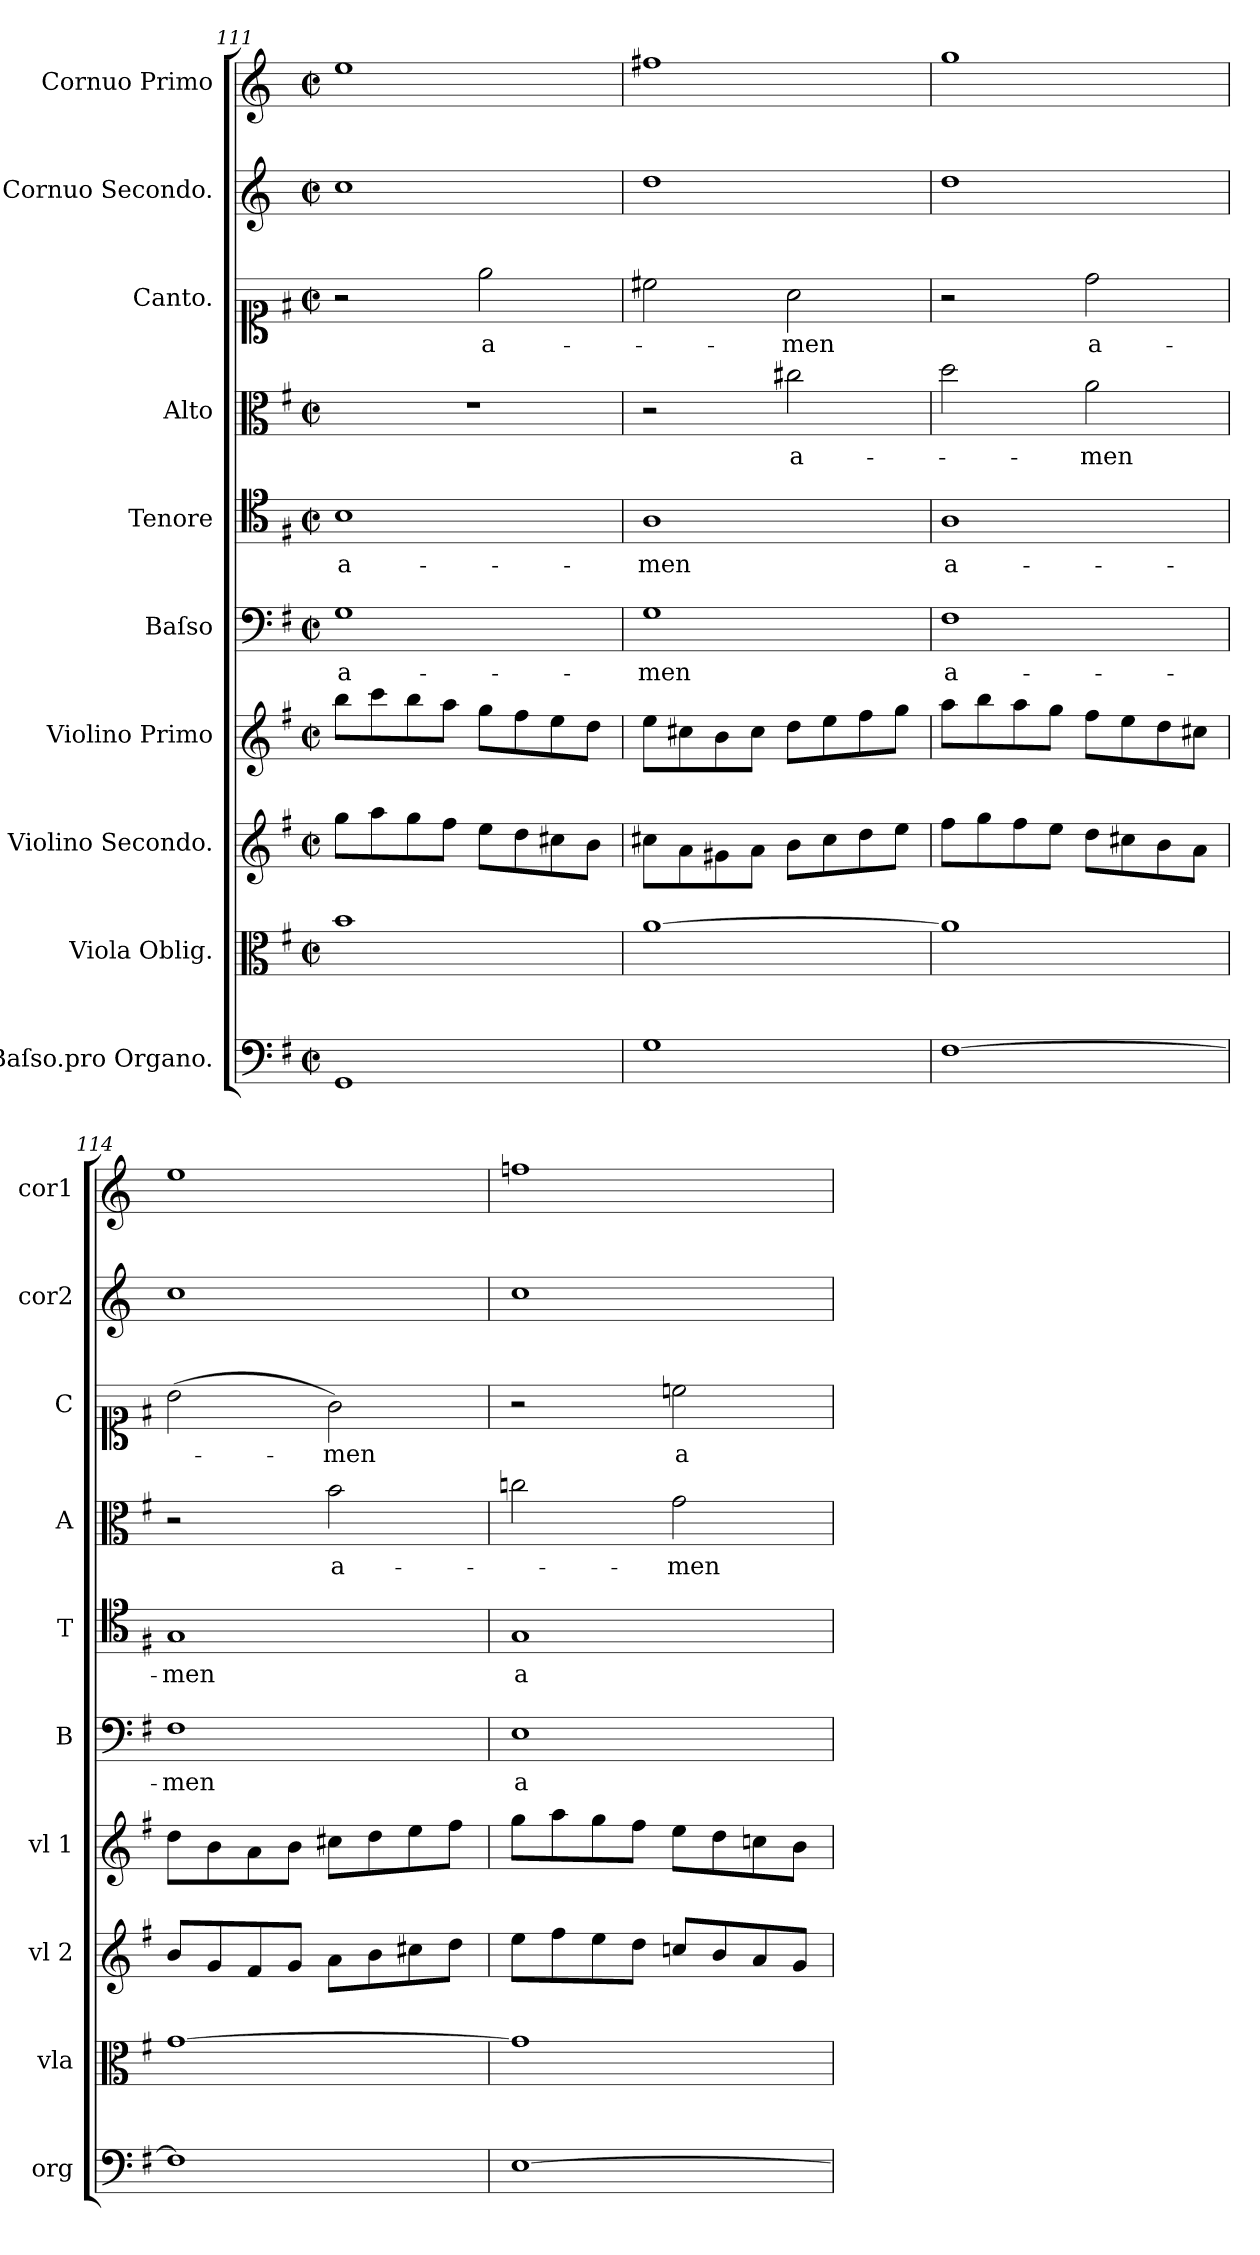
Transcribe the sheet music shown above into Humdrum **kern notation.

**kern	**kern	**kern	**kern	**kern	**text	**kern	**text	**kern	**text	**kern	**text	**kern	**kern
*part10	*part9	*part8	*part7	*part6	*part6	*part5	*part5	*part4	*part4	*part3	*part3	*part2	*part1
*staff10	*staff9	*staff8	*staff7	*staff6	*staff6	*staff5	*staff5	*staff4	*staff4	*staff3	*staff3	*staff2	*staff1
*I"Baſso.pro Organo.	*I"Viola Oblig.	*I"Violino Secondo.	*I"Violino Primo	*I"Baſso	*	*I"Tenore	*	*I"Alto	*	*I"Canto.	*	*I"Cornuo Secondo.	*I"Cornuo Primo
*I'org	*I'vla	*I'vl 2	*I'vl 1	*I'B	*	*I'T	*	*I'A	*	*I'C	*	*I'cor2	*I'cor1
*clefF4	*clefC3	*clefG2	*clefG2	*clefF4	*	*clefC4	*	*clefC3	*	*clefC1	*	*clefG2	*clefG2
*	*	*	*	*	*	*	*	*	*	*	*	*ITrd3c5	*ITrd3c5
*k[f#]	*k[f#]	*k[f#]	*k[f#]	*k[f#]	*	*k[f#]	*	*k[f#]	*	*k[f#]	*	*k[f#]	*k[f#]
*G:	*G:	*G:	*G:	*G:	*	*G:	*	*G:	*	*G:	*	*G:	*G:
*M2/2	*M2/2	*M2/2	*M2/2	*M2/2	*	*M2/2	*	*M2/2	*	*M2/2	*	*M2/2	*M2/2
*met(c|)	*met(c|)	*met(c|)	*met(c|)	*met(c|)	*	*met(c|)	*	*met(c|)	*	*met(c|)	*	*met(c|)	*met(c|)
=111	=111	=111	=111	=111	=111	=111	=111	=111	=111	=111	=111	=111	=111
1GG	1b	8gg\L	8bb\L	1G	a-	1B	a-	1r	.	2r	.	1g	1b
.	.	8aa\	8ccc\	.	.	.	.	.	.	.	.	.	.
.	.	8gg\	8bb\	.	.	.	.	.	.	.	.	.	.
.	.	8ff#\J	8aa\J	.	.	.	.	.	.	.	.	.	.
.	.	8ee\L	8gg\L	.	.	.	.	.	.	2ee\	a-	.	.
.	.	8dd\	8ff#\	.	.	.	.	.	.	.	.	.	.
.	.	8cc#X\	8ee\	.	.	.	.	.	.	.	.	.	.
.	.	8b\J	8dd\J	.	.	.	.	.	.	.	.	.	.
=112	=112	=112	=112	=112	=112	=112	=112	=112	=112	=112	=112	=112	=112
1G	[1a	8cc#X\L	8ee\L	1G	-men	1A	-men	2r	.	2cc#X\	.	1a	1cc#X
.	.	8a\	8cc#X\	.	.	.	.	.	.	.	.	.	.
.	.	8g#X\	8b\	.	.	.	.	.	.	.	.	.	.
.	.	8a\J	8cc#\J	.	.	.	.	.	.	.	.	.	.
.	.	8b\L	8dd\L	.	.	.	.	2cc#X\	a-	2a\	-men	.	.
.	.	8cc#\	8ee\	.	.	.	.	.	.	.	.	.	.
.	.	8dd\	8ff#\	.	.	.	.	.	.	.	.	.	.
.	.	8ee\J	8gg\J	.	.	.	.	.	.	.	.	.	.
=113	=113	=113	=113	=113	=113	=113	=113	=113	=113	=113	=113	=113	=113
!	!	!	!	!	!LO:LY:i	!	!	!	!	!	!	!	!
[1F#	1a]	8ff#\L	8aa\L	1F#	a-	1A	a-	2dd\	.	2r	.	1a	1dd
.	.	8gg\	8bb\	.	.	.	.	.	.	.	.	.	.
.	.	8ff#\	8aa\	.	.	.	.	.	.	.	.	.	.
.	.	8ee\J	8gg\J	.	.	.	.	.	.	.	.	.	.
.	.	8dd\L	8ff#\L	.	.	.	.	2a\	-men	2dd\	a-	.	.
.	.	8cc#X\	8ee\	.	.	.	.	.	.	.	.	.	.
.	.	8b\	8dd\	.	.	.	.	.	.	.	.	.	.
.	.	8a\J	8cc#X\J	.	.	.	.	.	.	.	.	.	.
=114	=114	=114	=114	=114	=114	=114	=114	=114	=114	=114	=114	=114	=114
!	!	!	!	!	!LO:LY:i	!	!	!	!	!	!	!	!
1F#]	[1g	8b/L	8dd\L	1F#	-men	1G	-men	2r	.	(2b\	.	1g	1b
.	.	8g/	8b\	.	.	.	.	.	.	.	.	.	.
.	.	8f#/	8a\	.	.	.	.	.	.	.	.	.	.
.	.	8g/J	8b\J	.	.	.	.	.	.	.	.	.	.
!	!	!	!	!	!	!	!	!	!LO:LY:i	!	!	!	!
.	.	8a\L	8cc#X\L	.	.	.	.	2b\	a-	2g\)	-men	.	.
.	.	8b\	8dd\	.	.	.	.	.	.	.	.	.	.
.	.	8cc#X\	8ee\	.	.	.	.	.	.	.	.	.	.
.	.	8dd\J	8ff#\J	.	.	.	.	.	.	.	.	.	.
=115	=115	=115	=115	=115	=115	=115	=115	=115	=115	=115	=115	=115	=115
!	!	!	!	!	!LO:LY:i	!	!	!	!	!	!	!	!
[1E	1g]	8ee\L	8gg\L	1E	a-	1G	a-	2ccn\	.	2r	.	1g	1ccn
.	.	8ff#\	8aa\	.	.	.	.	.	.	.	.	.	.
.	.	8ee\	8gg\	.	.	.	.	.	.	.	.	.	.
.	.	8dd\J	8ff#\J	.	.	.	.	.	.	.	.	.	.
!	!	!	!	!	!	!	!	!	!LO:LY:i	!	!LO:LY:i	!	!
.	.	8ccn/L	8ee\L	.	.	.	.	2g\	-men	2ccn\	a-	.	.
.	.	8b/	8dd\	.	.	.	.	.	.	.	.	.	.
.	.	8a/	8ccn\	.	.	.	.	.	.	.	.	.	.
.	.	8g/J	8b\J	.	.	.	.	.	.	.	.	.	.
=	=	=	=	=	=	=	=	=	=	=	=	=	=
*-	*-	*-	*-	*-	*-	*-	*-	*-	*-	*-	*-	*-	*-
